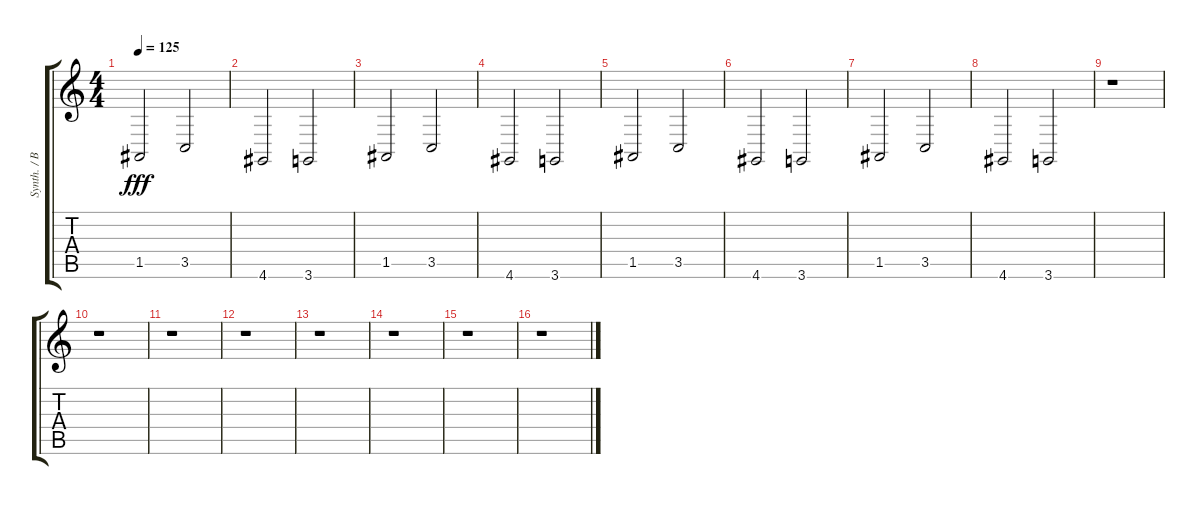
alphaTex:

\track ("Synth. / Background Strings" "Synth. / B") {instrument synthstrings1}
\staff {score tabs}
\tuning (E4 B3 G3 D3 A2 E2) {hide}
\ts (4 4)
\tempo 125
\clef g2
\ks c
1.5.2{dy fff} 3.5.2 |
4.6.2 3.6.2 |
1.5.2 3.5.2 |
4.6.2 3.6.2 |
1.5.2 3.5.2 |
4.6.2 3.6.2 |
1.5.2 3.5.2 |
4.6.2 3.6.2 |
r.1 |
r.1 |
r.1 |
r.1 |
r.1 |
r.1 |
r.1 |
r.1
